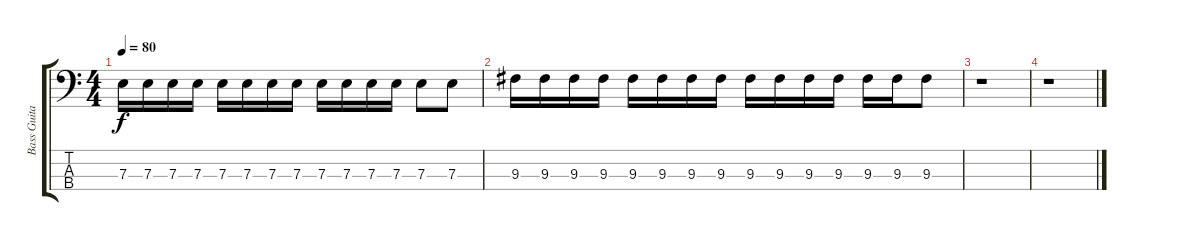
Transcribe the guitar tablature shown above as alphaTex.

\track ("Bass Guitar" "Bass Guita") {instrument slapbass1}
\staff {score tabs}
\tuning (G2 D2 A1 E1) {hide}
\ts (4 4)
\tempo 80
\clef f4
\ks c
7.3.16{dy f} 7.3.16 7.3.16 7.3.16 7.3.16 7.3.16 7.3.16 7.3.16 7.3.16 7.3.16 7.3.16 7.3.16 7.3.8 7.3.8 |
9.3.16 9.3.16 9.3.16 9.3.16 9.3.16 9.3.16 9.3.16 9.3.16 9.3.16 9.3.16 9.3.16 9.3.16 9.3.16 9.3.16 9.3.8 |
r.1 |
r.1
